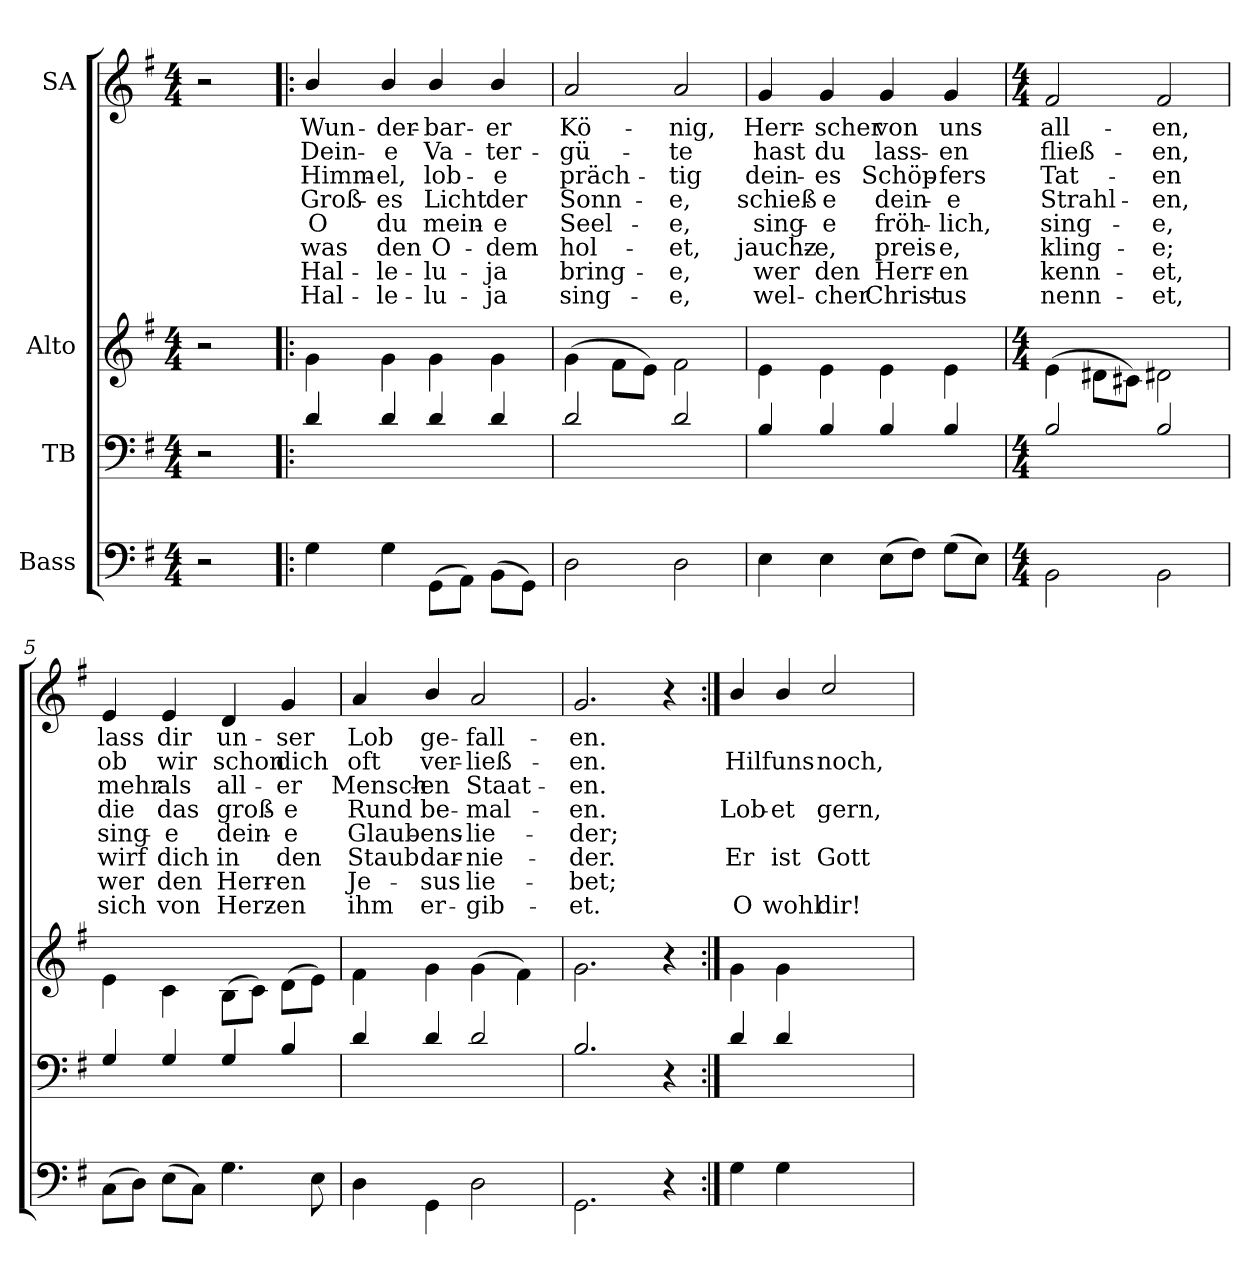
**kern	**kern	**kern	**kern	**text	**text	**text	**text	**text	**text	**text	**text
*part4	*part3	*part2	*part1	*part1	*part1	*part1	*part1	*part1	*part1	*part1	*part1
*staff4	*staff3	*staff2	*staff1	*staff1	*staff1	*staff1	*staff1	*staff1	*staff1	*staff1	*staff1
*I"Bass	*I"TB	*I"Alto	*I"SA	*	*	*	*	*	*	*	*
*clefF4	*clefF4	*clefG2	*clefG2	*	*	*	*	*	*	*	*
*k[f#]	*k[f#]	*k[f#]	*k[f#]	*	*	*	*	*	*	*	*
*G:	*G:	*G:	*G:	*	*	*	*	*	*	*	*
*M4/4	*M4/4	*M4/4	*M4/4	*	*	*	*	*	*	*	*
*MM90	*MM90	*MM90	*MM90	*	*	*	*	*	*	*	*
=	=	=	=	=	=	=	=	=	=	=	=
2r	2r	2r	2r	.	.	.	.	.	.	.	.
=1!|:	=1!|:	=1!|:	=1!|:	=1!|:	=1!|:	=1!|:	=1!|:	=1!|:	=1!|:	=1!|:	=1!|:
!	!	!	!	!LO:LY:b	!LO:LY:b	!LO:LY:b	!LO:LY:b	!LO:LY:b	!LO:LY:b	!LO:LY:b	!LO:LY:b
4G\	4d/	4g\	4b/	Wun-	-Dein-	-Himm-	-Groß-	-O	was	Hal-	-Hal-
!	!	!	!	!LO:LY:b	!LO:LY:b	!LO:LY:b	!LO:LY:b	!LO:LY:b	!LO:LY:b	!LO:LY:b	!LO:LY:b
4G\	4d/	4g\	4b/	-der-	-e	el,	es	du	den	le-	-le-
!	!	!	!	!LO:LY:b	!LO:LY:b	!LO:LY:b	!LO:LY:b	!LO:LY:b	!LO:LY:b	!LO:LY:b	!LO:LY:b
(>8GG\L	4d/	4g\	4b/	-bar-	-Va-	-lob-	-Licht	mein-	-O-	-lu-	-lu-
8AA\J)	.	.	.	.	.	.	.	.	.	.	.
!	!	!	!	!LO:LY:b	!LO:LY:b	!LO:LY:b	!LO:LY:b	!LO:LY:b	!LO:LY:b	!LO:LY:b	!LO:LY:b
(>8BB\L	4d/	4g\	4b/	-er	ter-	-e	der	e	dem	ja	ja
8GG\J)	.	.	.	.	.	.	.	.	.	.	.
=2	=2	=2	=2	=2	=2	=2	=2	=2	=2	=2	=2
!	!	!	!	!LO:LY:b	!LO:LY:b	!LO:LY:b	!LO:LY:b	!LO:LY:b	!LO:LY:b	!LO:LY:b	!LO:LY:b
2D\	2d/	(>4g\	2a/	Kö-	-gü-	-präch-	-Sonn-	-Seel-	-hol-	-bring-	-sing-
.	.	8f#\L	.	.	.	.	.	.	.	.	.
.	.	8e\J)	.	.	.	.	.	.	.	.	.
!	!	!	!	!LO:LY:b	!LO:LY:b	!LO:LY:b	!LO:LY:b	!LO:LY:b	!LO:LY:b	!LO:LY:b	!LO:LY:b
2D\	2d/	2f#\	2a/	-nig,	te	tig	e,	e,	et,	e,	e,
=3	=3	=3	=3	=3	=3	=3	=3	=3	=3	=3	=3
!	!	!	!	!LO:LY:b	!LO:LY:b	!LO:LY:b	!LO:LY:b	!LO:LY:b	!LO:LY:b	!LO:LY:b	!LO:LY:b
4E\	4B/	4e\	4g/	Herr-	-hast	dein-	-schieß-	-sing-	-jauchz-	-wer	wel-
!	!	!	!	!LO:LY:b	!LO:LY:b	!LO:LY:b	!LO:LY:b	!LO:LY:b	!LO:LY:b	!LO:LY:b	!LO:LY:b
4E\	4B/	4e\	4g/	-scher	du	es	e	e	e,	den	cher
!	!	!	!	!LO:LY:b	!LO:LY:b	!LO:LY:b	!LO:LY:b	!LO:LY:b	!LO:LY:b	!LO:LY:b	!LO:LY:b
(>8E\L	4B/	4e\	4g/	von	lass-	-Schöp-	-dein-	-fröh-	-preis-	-Herr-	-Christ-
8F#\J)	.	.	.	.	.	.	.	.	.	.	.
!	!	!	!	!LO:LY:b	!LO:LY:b	!LO:LY:b	!LO:LY:b	!LO:LY:b	!LO:LY:b	!LO:LY:b	!LO:LY:b
(>8G\L	4B/	4e\	4g/	-uns	en	fers	e	lich,	e,	en	us
8E\J)	.	.	.	.	.	.	.	.	.	.	.
!!LO:LB:g=z
=4	=4	=4	=4	=4	=4	=4	=4	=4	=4	=4	=4
*M4/4	*M4/4	*M4/4	*M4/4	*	*	*	*	*	*	*	*
!	!	!	!	!LO:LY:b	!LO:LY:b	!LO:LY:b	!LO:LY:b	!LO:LY:b	!LO:LY:b	!LO:LY:b	!LO:LY:b
2BB\	2B/	(>4e\	2f#/	all-	-fließ-	-Tat-	-Strahl-	-sing-	-kling-	-kenn-	-nenn-
.	.	8d#X\L	.	.	.	.	.	.	.	.	.
.	.	8c#X\J)	.	.	.	.	.	.	.	.	.
!	!	!	!	!LO:LY:b	!LO:LY:b	!LO:LY:b	!LO:LY:b	!LO:LY:b	!LO:LY:b	!LO:LY:b	!LO:LY:b
2BB\	2B/	2d#X\	2f#/	-en,	en,	en	en,	e,	e;	et,	et,
=5	=5	=5	=5	=5	=5	=5	=5	=5	=5	=5	=5
!	!	!	!	!LO:LY:b	!LO:LY:b	!LO:LY:b	!LO:LY:b	!LO:LY:b	!LO:LY:b	!LO:LY:b	!LO:LY:b
(>8C\L	4G/	4e\	4e/	lass	ob	mehr	die	sing-	-wirf	wer	sich
8D\J)	.	.	.	.	.	.	.	.	.	.	.
!	!	!	!	!LO:LY:b	!LO:LY:b	!LO:LY:b	!LO:LY:b	!LO:LY:b	!LO:LY:b	!LO:LY:b	!LO:LY:b
(>8E\L	4G/	4c\	4e/	dir	wir	als	das	e	dich	den	von
8C\J)	.	.	.	.	.	.	.	.	.	.	.
!	!	!	!	!LO:LY:b	!LO:LY:b	!LO:LY:b	!LO:LY:b	!LO:LY:b	!LO:LY:b	!LO:LY:b	!LO:LY:b
4.G\	4G/	(>8B\L	4d/	un-	-schon	all-	-groß-	-dein-	-in	Herr-	-Herz-
.	.	8c\J)	.	.	.	.	.	.	.	.	.
!	!	!	!	!LO:LY:b	!LO:LY:b	!LO:LY:b	!LO:LY:b	!LO:LY:b	!LO:LY:b	!LO:LY:b	!LO:LY:b
.	4B/	(>8d\L	4g/	-ser	dich	er	e	e	den	en	en
8E\	.	8e\J)	.	.	.	.	.	.	.	.	.
=6	=6	=6	=6	=6	=6	=6	=6	=6	=6	=6	=6
!	!	!	!	!LO:LY:b	!LO:LY:b	!LO:LY:b	!LO:LY:b	!LO:LY:b	!LO:LY:b	!LO:LY:b	!LO:LY:b
4D\	4d/	4f#\	4a/	Lob	oft	Mensch-	-Rund	Glaub-	-Staub	Je-	-ihm
!	!	!	!	!LO:LY:b	!LO:LY:b	!LO:LY:b	!LO:LY:b	!LO:LY:b	!LO:LY:b	!LO:LY:b	!LO:LY:b
4GG\	4d/	4g\	4b/	ge-	-ver-	-en	be-	-ens-	-dar-	-sus	er-
!	!	!	!	!LO:LY:b	!LO:LY:b	!LO:LY:b	!LO:LY:b	!LO:LY:b	!LO:LY:b	!LO:LY:b	!LO:LY:b
2D\	2d/	(>4g\	2a/	-fall-	-ließ-	-Staat-	-mal-	-lie-	-nie-	-lie-	-gib-
.	.	4f#\)	.	.	.	.	.	.	.	.	.
=7	=7	=7	=7	=7	=7	=7	=7	=7	=7	=7	=7
!	!	!	!	!LO:LY:b	!LO:LY:b	!LO:LY:b	!LO:LY:b	!LO:LY:b	!LO:LY:b	!LO:LY:b	!LO:LY:b
2.GG\	2.B/	2.g\	2.g/	-en.	en.	en.	en.	der;	der.	bet;	et.
4r	4r	4r	4r	.	.	.	.	.	.	.	.
!!LO:LB:g=z
=8:|!	=8:|!	=8:|!	=8:|!	=8:|!	=8:|!	=8:|!	=8:|!	=8:|!	=8:|!	=8:|!	=8:|!
!	!	!	!	!	!LO:LY:b	!	!LO:LY:b	!	!LO:LY:b	!	!LO:LY:b
4G\	4d/	4g\	4b/	.	Hilf	.	Lob-	.	-Er	.	O
!	!	!	!	!	!LO:LY:b	!	!LO:LY:b	!	!LO:LY:b	!	!LO:LY:b
4G\	4d/	4g\	4b/	.	uns	.	et	.	ist	.	wohl
!	!	!	!	!	!LO:LY:b	!	!LO:LY:b	!	!LO:LY:b	!	!LO:LY:b
4ryy	4ryy	4ryy	2cc/	.	noch,	.	gern,	.	Gott	.	dir!
4ryy	4ryy	4ryy	.	.	.	.	.	.	.	.	.
=	=	=	=	=	=	=	=	=	=	=	=
*-	*-	*-	*-	*-	*-	*-	*-	*-	*-	*-	*-
